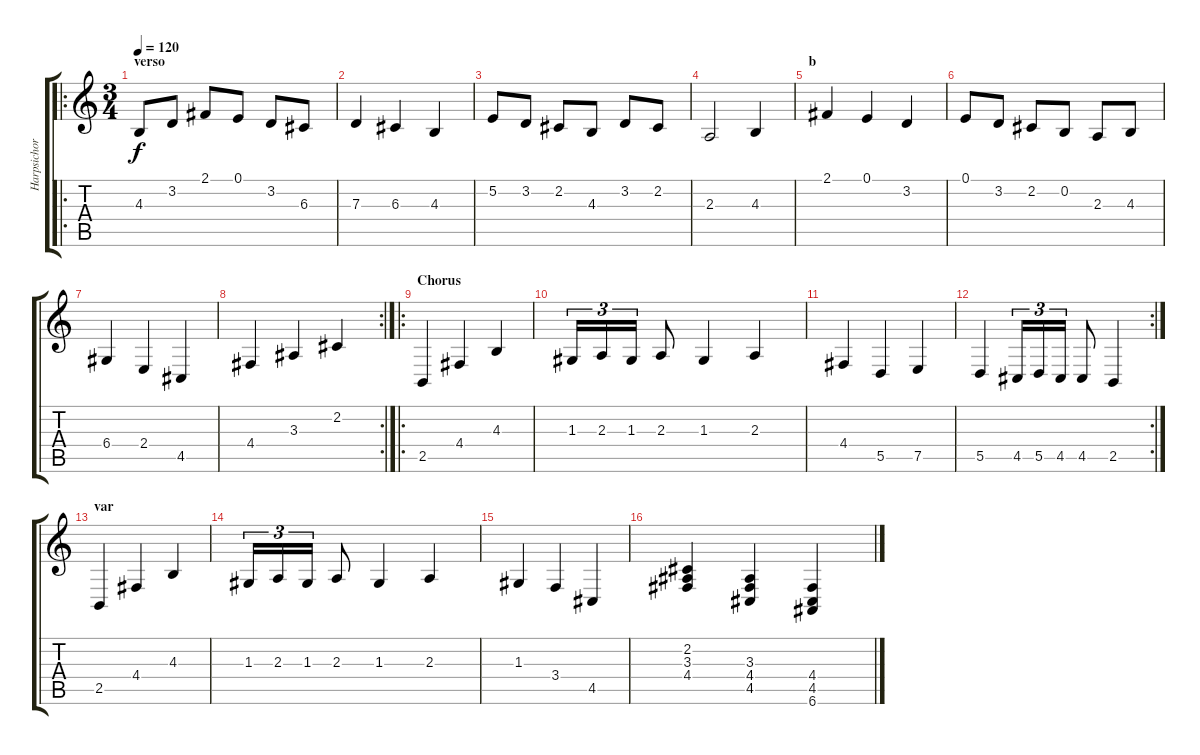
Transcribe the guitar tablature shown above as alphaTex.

\track ("Harpsichord" "Harpsichor") {instrument harpsichord}
\staff {score tabs}
\tuning (E4 B3 G3 D3 A2 E2) {hide}
\ro
\ts (3 4)
\section ("" "verso")
\tempo 120
\clef g2
\ks c
4.3.8{dy f} 3.2.8 2.1.8 0.1.8 3.2.8 6.3.8 |
7.3.4 6.3.4 4.3.4 |
5.2.8 3.2.8 2.2.8 4.3.8 3.2.8 2.2.8 |
2.3.2 4.3.4 |
\section ("" "b")
2.1.4 0.1.4 3.2.4 |
0.1.8 3.2.8 2.2.8 0.2.8 2.3.8 4.3.8 |
6.4.4 2.4.4 4.5.4 |
\rc 2
4.4.4 3.3.4 2.2.4 |
\ro
\section ("" "Chorus")
2.5.4 4.4.4 4.3.4 |
1.3.16{tu (3 2)} 2.3.16{tu (3 2)} 1.3.16{tu (3 2)} 2.3.8 1.3.4 2.3.4 |
4.4.4 5.5.4 7.5.4 |
\rc 2
5.5.4 4.5.16{tu (3 2)} 5.5.16{tu (3 2)} 4.5.16{tu (3 2)} 4.5.8 2.5.4 |
\section ("" "var")
2.5.4 4.4.4 4.3.4 |
1.3.16{tu (3 2)} 2.3.16{tu (3 2)} 1.3.16{tu (3 2)} 2.3.8 1.3.4 2.3.4 |
1.3.4 3.4.4 4.5.4 |
(2.2 3.3 4.4).4 (3.3 4.4 4.5).4 (4.4 4.5 6.6).4
